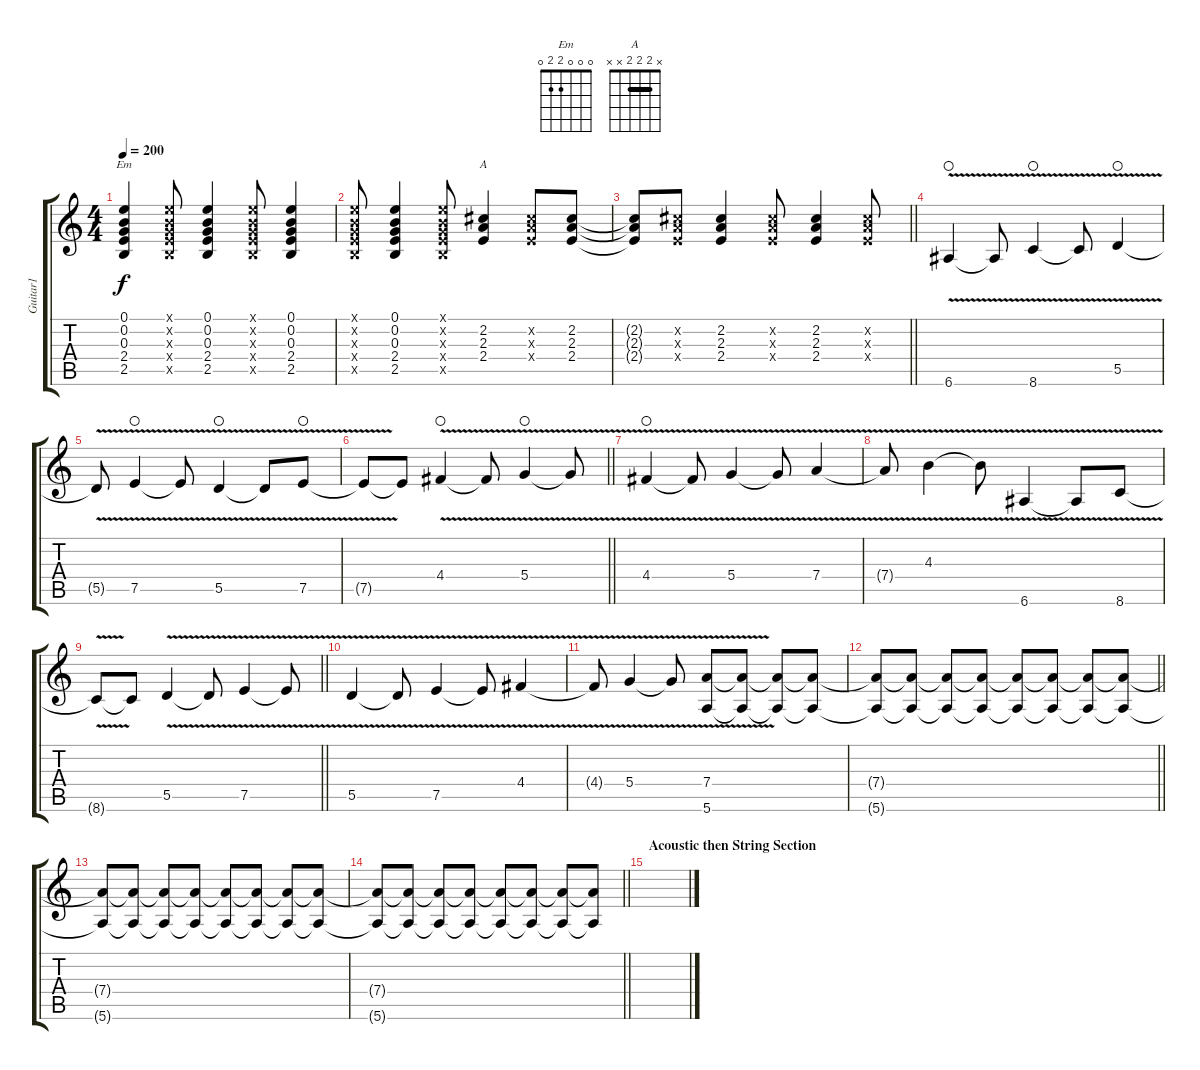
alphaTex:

\track ("Guitar1" "Guitar1") {instrument distortionguitar}
\staff {score tabs}
\tuning (E4 B3 G3 D3 A2 E2) {hide}
\chord ("Em" 0 0 0 2 2 0)
\chord ("A" x 2 2 2 x x) {barre 2}
\ts (4 4)
\tempo 200
\clef g2
\ks c
(0.1 0.2 0.3 2.4 2.5).4{ch "Em" dy f} (0.1{x} 0.2{x} 0.3{x} 2.4{x} 2.5{x}).8 (0.1 0.2 0.3 2.4 2.5).4 (0.1{x} 0.2{x} 0.3{x} 2.4{x} 2.5{x}).8 (0.1 0.2 0.3 2.4 2.5).4 |
(0.1{x} 0.2{x} 0.3{x} 2.4{x} 2.5{x}).8 (0.1 0.2 0.3 2.4 2.5).4 (0.1{x} 0.2{x} 0.3{x} 2.4{x} 2.5{x}).8 (2.2 2.3 2.4).4{ch "A"} (2.2{x} 2.3{x} 2.4{x}).8 (2.2 2.3 2.4).8 |
\barLineRight lightlight
(2.2{t} 2.3{t} 2.4{t}).8 (2.2{x} 2.3{x} 2.4{x}).8 (2.2 2.3 2.4).4 (2.2{x} 2.3{x} 2.4{x}).8 (2.2 2.3 2.4).4 (2.2{x} 2.3{x} 2.4{x}).8 |
\section ("" " ")
6.6{v}.4{waho} 6.6{t}.8 8.6{v}.4{waho} 8.6{t}.8 5.5{v}.4{waho} |
5.5{t}.8 7.5{v}.4{waho} 7.5{t}.8 5.5{v}.4{waho} 5.5{t}.8 7.5{v}.8{waho} |
\barLineRight lightlight
7.5{t}.8 7.5{t}.8 4.4{v}.4{waho} 4.4{t}.8 5.4{v}.4{waho} 5.4{t}.8 |
4.4{v}.4{waho} 4.4{t}.8 5.4{v}.4 5.4{t}.8 7.4{v}.4 |
7.4{t}.8 4.3{v}.4 4.3{t}.8 6.6{v}.4 6.6{t}.8 8.6{v}.8 |
\barLineRight lightlight
8.6{t}.8 8.6{t}.8 5.5{v}.4 5.5{t}.8 7.5{v}.4 7.5{t}.8 |
5.5{v}.4 5.5{t}.8 7.5{v}.4 7.5{t}.8 4.4{v}.4 |
4.4{t}.8 5.4{v}.4 5.4{t}.8 (7.4{v} 5.6{v}).8 (7.4{t} 5.6{t}).8 (7.4{t} 5.6{t}).8 (7.4{t} 5.6{t}).8 |
\barLineRight lightlight
(7.4{t} 5.6{t}).8 (7.4{t} 5.6{t}).8 (7.4{t} 5.6{t}).8 (7.4{t} 5.6{t}).8 (7.4{t} 5.6{t}).8 (7.4{t} 5.6{t}).8 (7.4{t} 5.6{t}).8 (7.4{t} 5.6{t}).8 |
(7.4{t} 5.6{t}).8 (7.4{t} 5.6{t}).8 (7.4{t} 5.6{t}).8 (7.4{t} 5.6{t}).8 (7.4{t} 5.6{t}).8 (7.4{t} 5.6{t}).8 (7.4{t} 5.6{t}).8 (7.4{t} 5.6{t}).8 |
\barLineRight lightlight
(7.4{t} 5.6{t}).8 (7.4{t} 5.6{t}).8 (7.4{t} 5.6{t}).8 (7.4{t} 5.6{t}).8 (7.4{t} 5.6{t}).8 (7.4{t} 5.6{t}).8 (7.4{t} 5.6{t}).8 (7.4{t} 5.6{t}).8 |
\section ("" "Acoustic then String Section")
